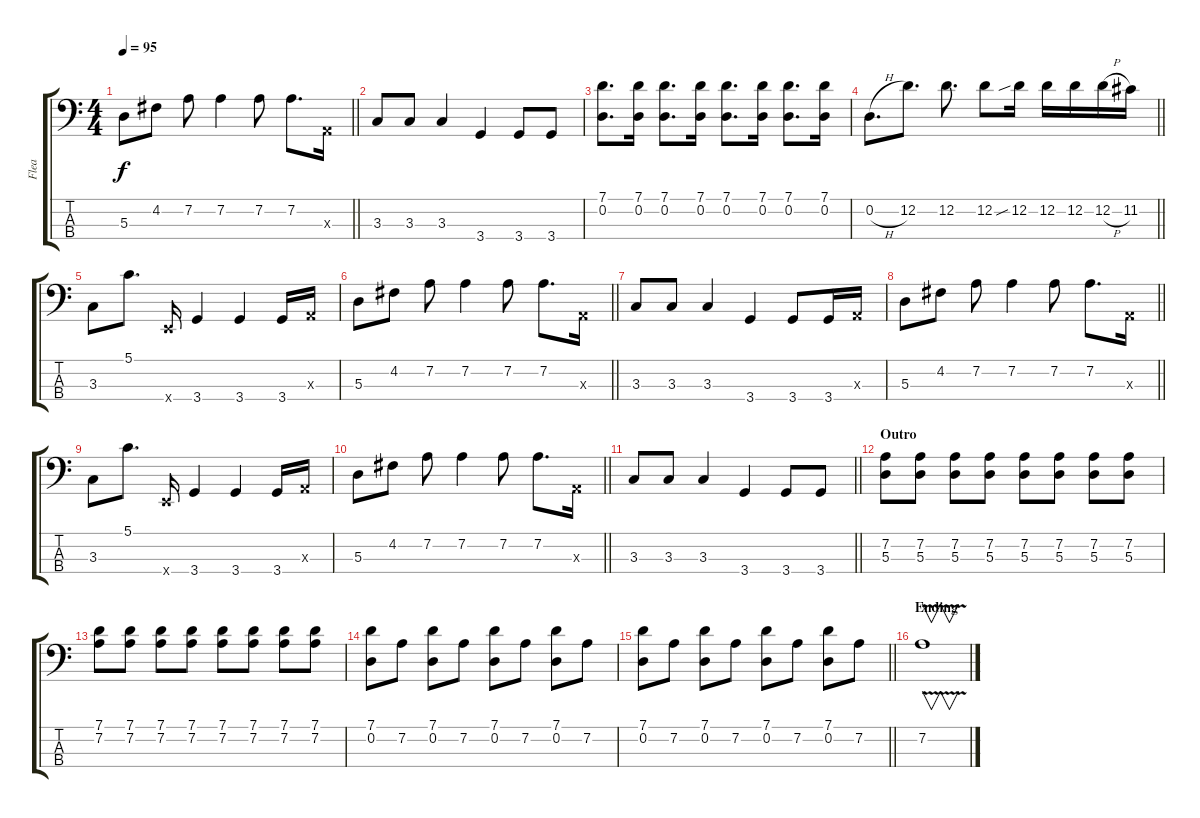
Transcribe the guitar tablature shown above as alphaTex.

\track ("Flea" "Flea") {instrument electricbassfinger}
\staff {score tabs}
\tuning (G2 D2 A1 E1) {hide}
\ts (4 4)
\tempo 95
\clef f4
\barLineRight lightlight
\ks c
5.3.8{dy f} 4.2.8 7.2.8 7.2.4 7.2.8 7.2.8{d} 0.3{x}.16 |
3.3.8 3.3.8 3.3.4 3.4.4 3.4.8 3.4.8 |
(7.1 0.2).8{d} (7.1 0.2).16 (7.1 0.2).8{d} (7.1 0.2).16 (7.1 0.2).8{d} (7.1 0.2).16 (7.1 0.2).8{d} (7.1 0.2).16 |
\barLineRight lightlight
0.2{h}.8{d} 12.2.8{d} 12.2.8{d} 12.2.8 12.2{sib}.16 12.2.16 12.2.16 12.2{h}.16 11.2.16 |
3.3.8 5.1.8{d} 0.4{x}.16 3.4.4 3.4.4 3.4.16 0.3{x}.16 |
\barLineRight lightlight
5.3.8 4.2.8 7.2.8 7.2.4 7.2.8 7.2.8{d} 0.3{x}.16 |
3.3.8 3.3.8 3.3.4 3.4.4 3.4.8 3.4.16 0.3{x}.16 |
\barLineRight lightlight
5.3.8 4.2.8 7.2.8 7.2.4 7.2.8 7.2.8{d} 0.3{x}.16 |
3.3.8 5.1.8{d} 0.4{x}.16 3.4.4 3.4.4 3.4.16 0.3{x}.16 |
\barLineRight lightlight
5.3.8 4.2.8 7.2.8 7.2.4 7.2.8 7.2.8{d} 0.3{x}.16 |
\barLineRight lightlight
3.3.8 3.3.8 3.3.4 3.4.4 3.4.8 3.4.8 |
\section ("" "Outro")
(7.2 5.3).8 (7.2 5.3).8 (7.2 5.3).8 (7.2 5.3).8 (7.2 5.3).8 (7.2 5.3).8 (7.2 5.3).8 (7.2 5.3).8 |
(7.1 7.2).8 (7.1 7.2).8 (7.1 7.2).8 (7.1 7.2).8 (7.1 7.2).8 (7.1 7.2).8 (7.1 7.2).8 (7.1 7.2).8 |
(7.1 0.2).8 7.2.8 (7.1 0.2).8 7.2.8 (7.1 0.2).8 7.2.8 (7.1 0.2).8 7.2.8 |
\barLineRight lightlight
(7.1 0.2).8 7.2.8 (7.1 0.2).8 7.2.8 (7.1 0.2).8 7.2.8 (7.1 0.2).8 7.2.8 |
\section ("" "Ending")
7.2{v}.1{v}
